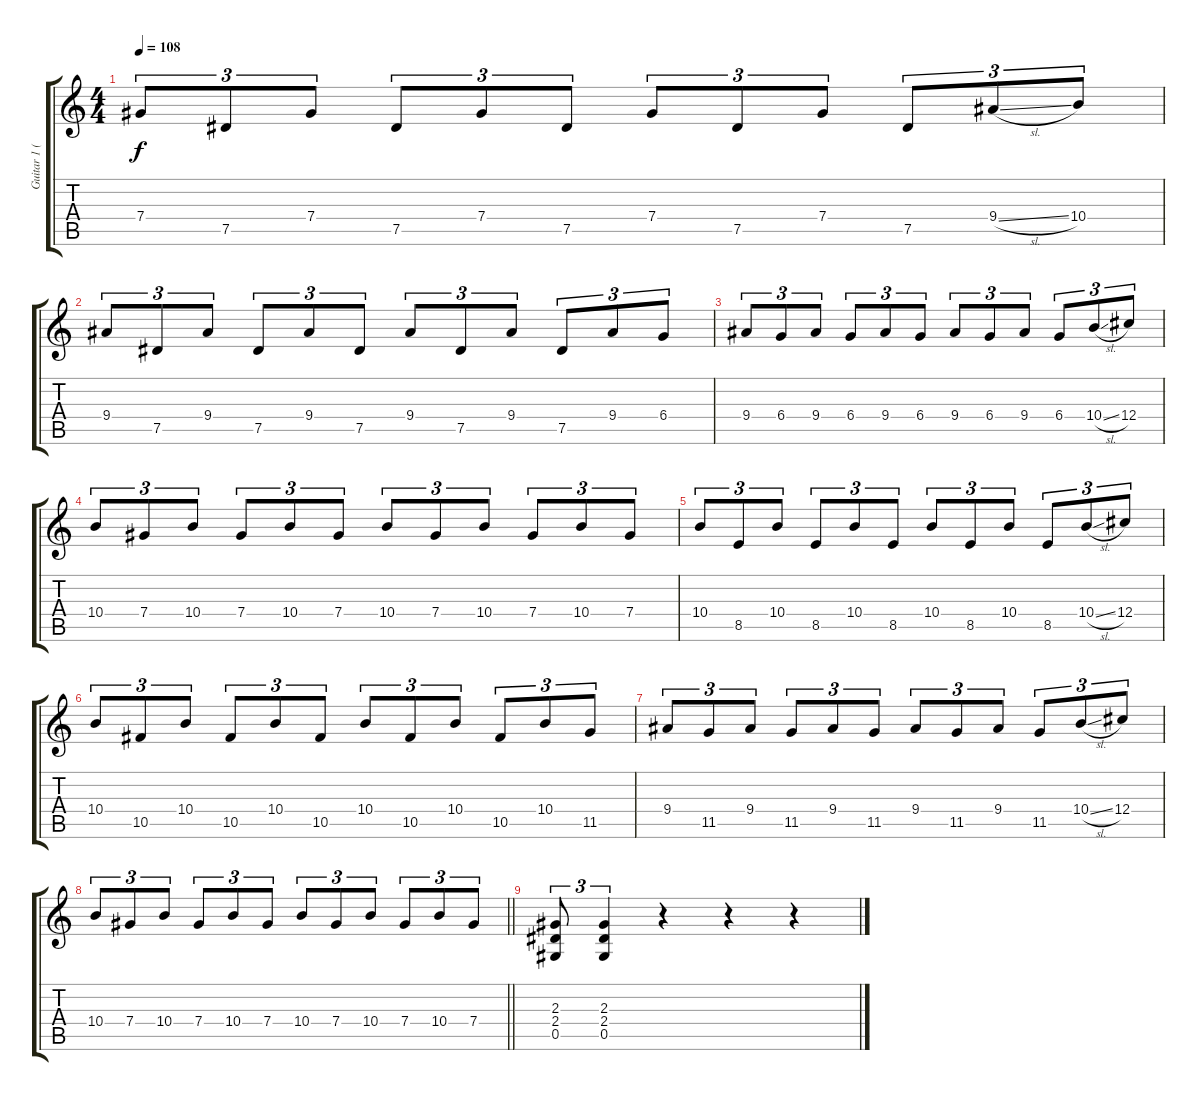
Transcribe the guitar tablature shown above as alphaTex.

\track ("Guitar 1 (Left)" "Guitar 1 (") {instrument acousticguitarsteel}
\staff {score tabs}
\tuning (Eb4 Bb3 Gb3 Db3 Ab2 Eb2) {hide}
\ts (4 4)
\tempo 108
\clef g2
\ks c
7.4.8{tu (3 2) dy f} 7.5.8{tu (3 2)} 7.4.8{tu (3 2)} 7.5.8{tu (3 2)} 7.4.8{tu (3 2)} 7.5.8{tu (3 2)} 7.4.8{tu (3 2)} 7.5.8{tu (3 2)} 7.4.8{tu (3 2)} 7.5.8{tu (3 2)} 9.4{sl}.8{tu (3 2)} 10.4.8{tu (3 2)} |
9.4.8{tu (3 2)} 7.5.8{tu (3 2)} 9.4.8{tu (3 2)} 7.5.8{tu (3 2)} 9.4.8{tu (3 2)} 7.5.8{tu (3 2)} 9.4.8{tu (3 2)} 7.5.8{tu (3 2)} 9.4.8{tu (3 2)} 7.5.8{tu (3 2)} 9.4.8{tu (3 2)} 6.4.8{tu (3 2)} |
9.4.8{tu (3 2)} 6.4.8{tu (3 2)} 9.4.8{tu (3 2)} 6.4.8{tu (3 2)} 9.4.8{tu (3 2)} 6.4.8{tu (3 2)} 9.4.8{tu (3 2)} 6.4.8{tu (3 2)} 9.4.8{tu (3 2)} 6.4.8{tu (3 2)} 10.4{sl}.8{tu (3 2)} 12.4.8{tu (3 2)} |
10.4.8{tu (3 2)} 7.4.8{tu (3 2)} 10.4.8{tu (3 2)} 7.4.8{tu (3 2)} 10.4.8{tu (3 2)} 7.4.8{tu (3 2)} 10.4.8{tu (3 2)} 7.4.8{tu (3 2)} 10.4.8{tu (3 2)} 7.4.8{tu (3 2)} 10.4.8{tu (3 2)} 7.4.8{tu (3 2)} |
10.4.8{tu (3 2)} 8.5.8{tu (3 2)} 10.4.8{tu (3 2)} 8.5.8{tu (3 2)} 10.4.8{tu (3 2)} 8.5.8{tu (3 2)} 10.4.8{tu (3 2)} 8.5.8{tu (3 2)} 10.4.8{tu (3 2)} 8.5.8{tu (3 2)} 10.4{sl}.8{tu (3 2)} 12.4.8{tu (3 2)} |
10.4.8{tu (3 2)} 10.5.8{tu (3 2)} 10.4.8{tu (3 2)} 10.5.8{tu (3 2)} 10.4.8{tu (3 2)} 10.5.8{tu (3 2)} 10.4.8{tu (3 2)} 10.5.8{tu (3 2)} 10.4.8{tu (3 2)} 10.5.8{tu (3 2)} 10.4.8{tu (3 2)} 11.5.8{tu (3 2)} |
9.4.8{tu (3 2)} 11.5.8{tu (3 2)} 9.4.8{tu (3 2)} 11.5.8{tu (3 2)} 9.4.8{tu (3 2)} 11.5.8{tu (3 2)} 9.4.8{tu (3 2)} 11.5.8{tu (3 2)} 9.4.8{tu (3 2)} 11.5.8{tu (3 2)} 10.4{sl}.8{tu (3 2)} 12.4.8{tu (3 2)} |
\barLineRight lightlight
10.4.8{tu (3 2)} 7.4.8{tu (3 2)} 10.4.8{tu (3 2)} 7.4.8{tu (3 2)} 10.4.8{tu (3 2)} 7.4.8{tu (3 2)} 10.4.8{tu (3 2)} 7.4.8{tu (3 2)} 10.4.8{tu (3 2)} 7.4.8{tu (3 2)} 10.4.8{tu (3 2)} 7.4.8{tu (3 2)} |
(2.3 2.4 0.5).8{tu (3 2)} (2.3 2.4 0.5).4{tu (3 2)} r.4 r.4 r.4
